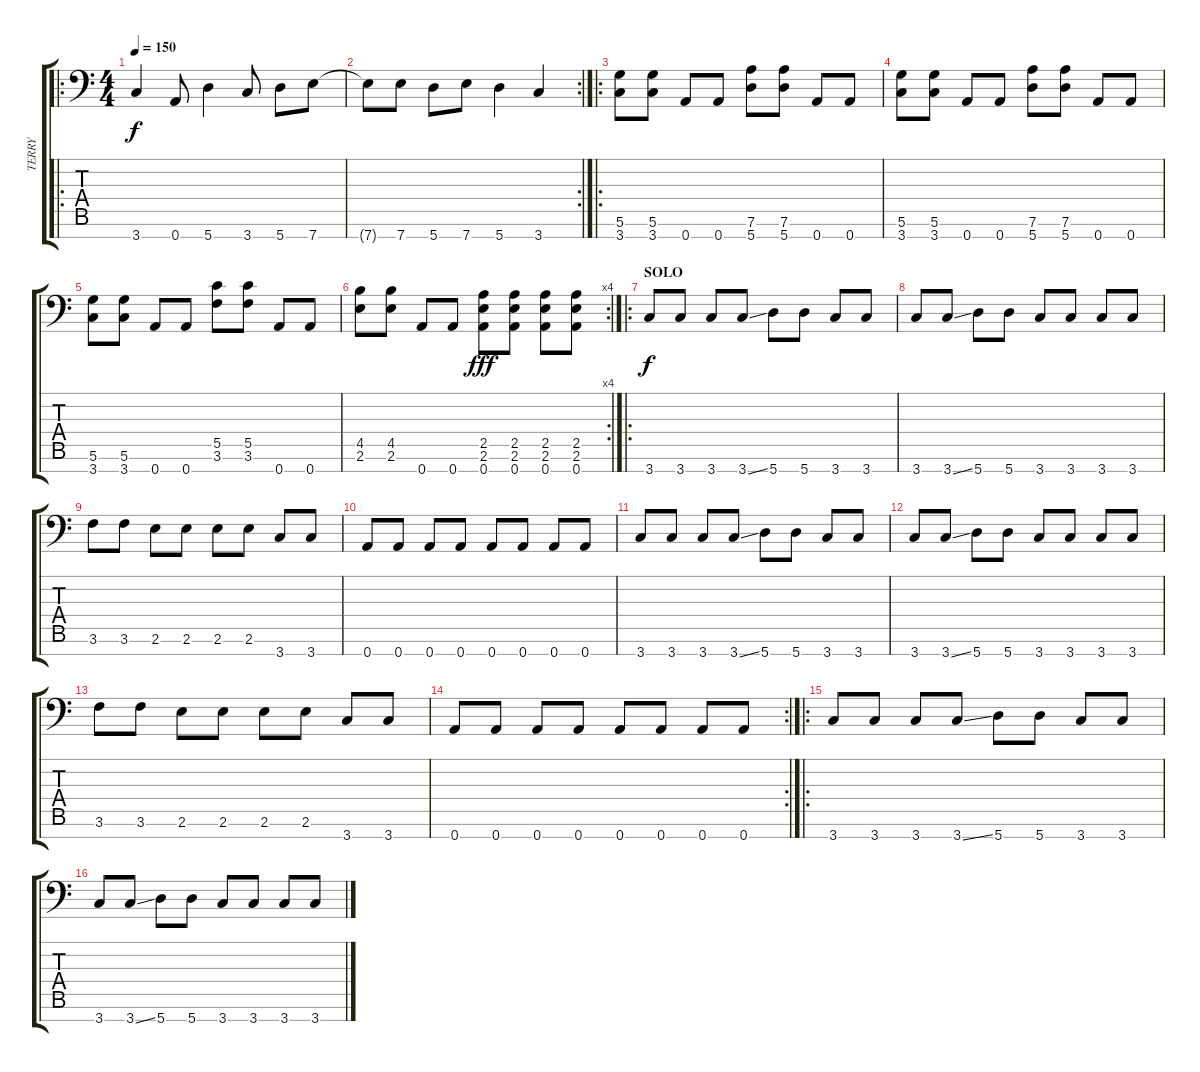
\track ("TERRY" "TERRY") {instrument electricbassfinger}
\staff {score tabs}
\tuning (D4 A3 F3 C3 G2 D2 A1) {hide}
\ro
\ts (4 4)
\tempo 150
\clef f4
\ks c
3.7.4{dy f} 0.7.8 5.7.4 3.7.8 5.7.8 7.7.8 |
\rc 2
7.7{t}.8 7.7.8 5.7.8 7.7.8 5.7.4 3.7.4 |
\ro
(5.6 3.7).8 (5.6 3.7).8 0.7.8 0.7.8 (7.6 5.7).8 (7.6 5.7).8 0.7.8 0.7.8 |
(5.6 3.7).8 (5.6 3.7).8 0.7.8 0.7.8 (7.6 5.7).8 (7.6 5.7).8 0.7.8 0.7.8 |
(5.6 3.7).8 (5.6 3.7).8 0.7.8 0.7.8 (5.5 3.6).8 (5.5 3.6).8 0.7.8 0.7.8 |
\rc 4
(4.5 2.6).8 (4.5 2.6).8 0.7.8 0.7.8 (2.5 2.6 0.7).8{dy fff} (2.5 2.6 0.7).8 (2.5 2.6 0.7).8 (2.5 2.6 0.7).8 |
\ro
\section ("" "SOLO")
3.7.8{dy f} 3.7.8 3.7.8 3.7{ss}.8 5.7.8 5.7.8 3.7.8 3.7.8 |
3.7.8 3.7{ss}.8 5.7.8 5.7.8 3.7.8 3.7.8 3.7.8 3.7.8 |
3.6.8 3.6.8 2.6.8 2.6.8 2.6.8 2.6.8 3.7.8 3.7.8 |
0.7.8 0.7.8 0.7.8 0.7.8 0.7.8 0.7.8 0.7.8 0.7.8 |
3.7.8 3.7.8 3.7.8 3.7{ss}.8 5.7.8 5.7.8 3.7.8 3.7.8 |
3.7.8 3.7{ss}.8 5.7.8 5.7.8 3.7.8 3.7.8 3.7.8 3.7.8 |
3.6.8 3.6.8 2.6.8 2.6.8 2.6.8 2.6.8 3.7.8 3.7.8 |
\rc 2
0.7.8 0.7.8 0.7.8 0.7.8 0.7.8 0.7.8 0.7.8 0.7.8 |
\ro
3.7.8 3.7.8 3.7.8 3.7{ss}.8 5.7.8 5.7.8 3.7.8 3.7.8 |
3.7.8 3.7{ss}.8 5.7.8 5.7.8 3.7.8 3.7.8 3.7.8 3.7.8
